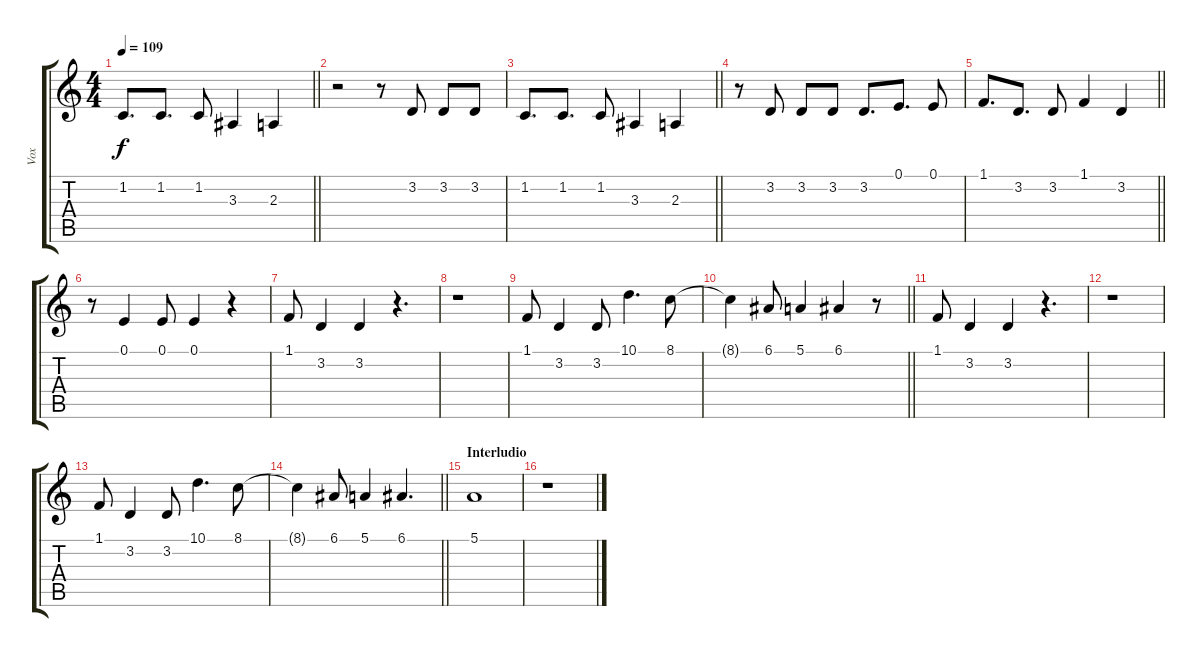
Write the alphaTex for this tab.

\track ("Vox" "Vox") {instrument harmonica}
\staff {score tabs}
\tuning (E4 B3 G3 D3 A2 E2) {hide}
\ts (4 4)
\tempo 109
\clef g2
\barLineRight lightlight
\ks c
1.2.8{d dy f} 1.2.8{d} 1.2.8 3.3.4 2.3.4 |
r.2 r.8 3.2.8 3.2.8 3.2.8 |
\barLineRight lightlight
1.2.8{d} 1.2.8{d} 1.2.8 3.3.4 2.3.4 |
r.8 3.2.8 3.2.8 3.2.8 3.2.8{d} 0.1.8{d} 0.1.8 |
\barLineRight lightlight
1.1.8{d} 3.2.8{d} 3.2.8 1.1.4 3.2.4 |
r.8 0.1.4 0.1.8 0.1.4 r.4 |
1.1.8 3.2.4 3.2.4 r.4{d} |
r.1 |
1.1.8 3.2.4 3.2.8 10.1.4{d} 8.1.8 |
\barLineRight lightlight
8.1{t}.4 6.1.8 5.1.4 6.1.4 r.8 |
1.1.8 3.2.4 3.2.4 r.4{d} |
r.1 |
1.1.8 3.2.4 3.2.8 10.1.4{d} 8.1.8 |
\barLineRight lightlight
8.1{t}.4 6.1.8 5.1.4 6.1.4{d} |
\section ("" "Interludio")
5.1.1 |
r.1
